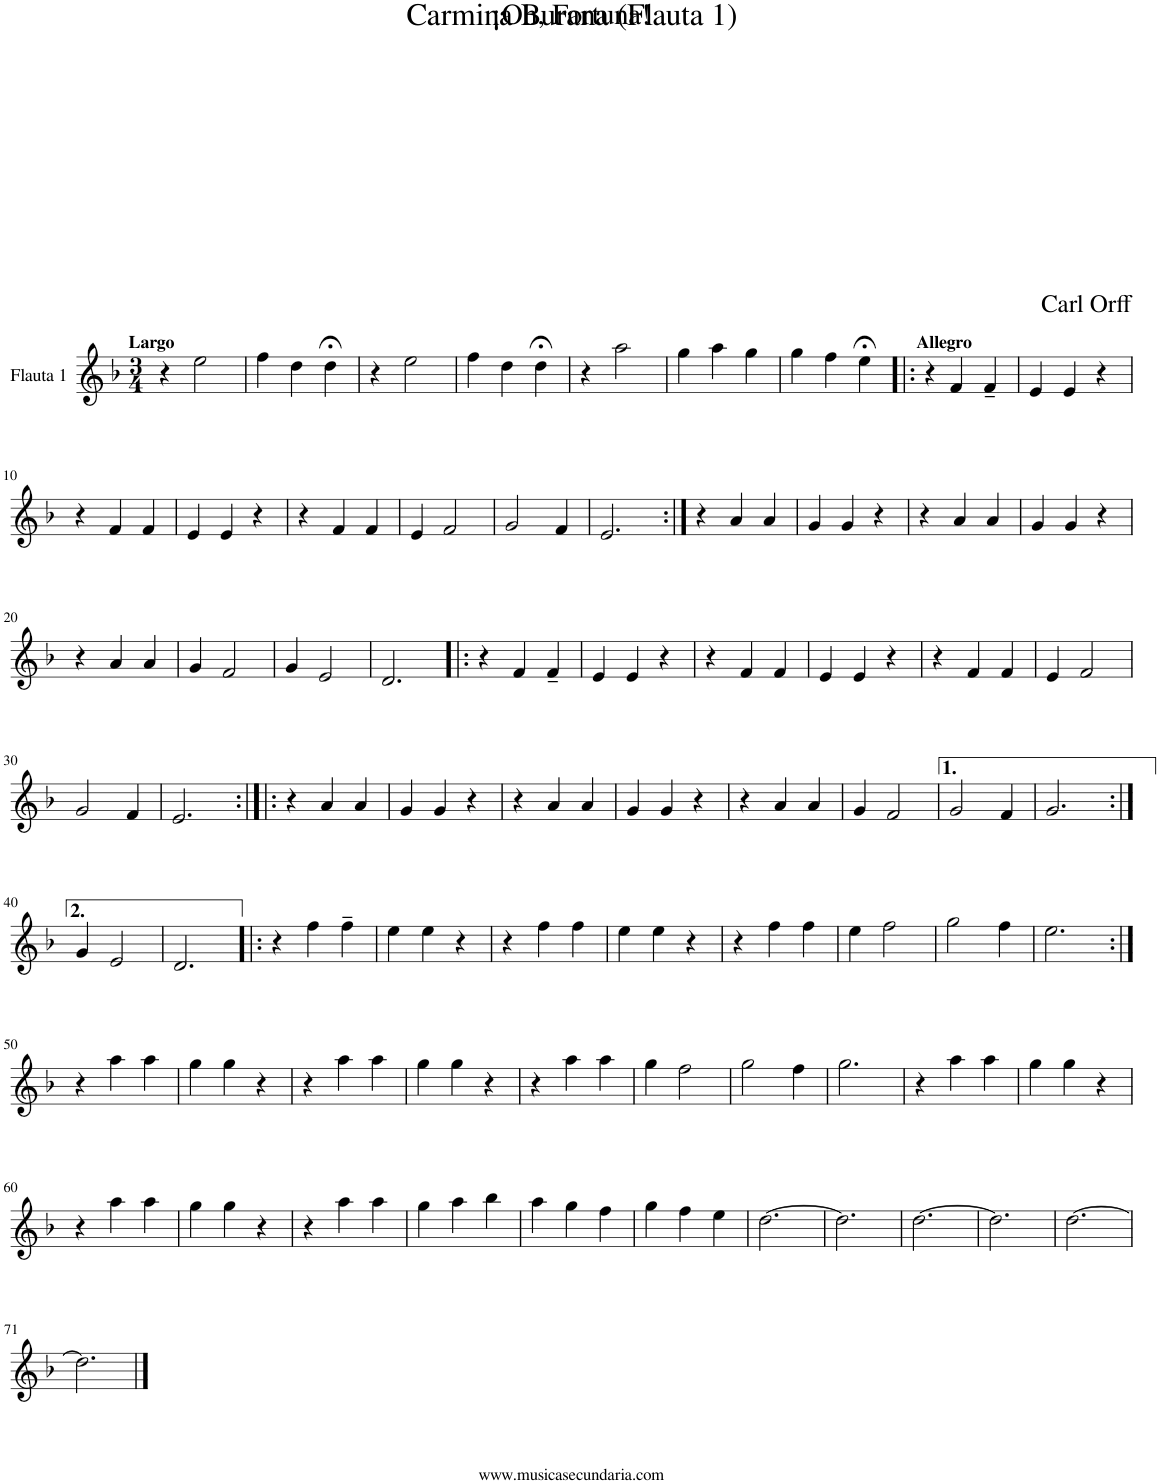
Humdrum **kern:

**kern
*part1
*staff1
*I"Flauta 1
*I'Fl
*clefG2
*k[b-]
*M3/4
=1
!LO:TX:a:B:t=Largo
4r
2ee\
=2
4ff\
4dd\
4dd;<\
=3
4r
2ee\
=4
4ff\
4dd\
4dd;<\
=5
4r
2aa\
=6
4gg\
4aa\
4gg\
=7
4gg\
4ff\
4ee;<\
=8!|:
!LO:TX:a:B:t=Allegro
4r
4f/
4f~/
=9
4e/
4e/
4r
!!LO:LB:g=z
=10
4r
4f/
4f/
=11
4e/
4e/
4r
=12
4r
4f/
4f/
=13
4e/
2f/
=14
2g/
4f/
=15
2.e/
=16:|!
4r
4a/
4a/
=17
4g/
4g/
4r
=18
4r
4a/
4a/
=19
4g/
4g/
4r
!!LO:LB:g=z
=20
4r
4a/
4a/
=21
4g/
2f/
=22
4g/
2e/
=23
2.d/
=24!|:
4r
4f/
4f~/
=25
4e/
4e/
4r
=26
4r
4f/
4f/
=27
4e/
4e/
4r
=28
4r
4f/
4f/
=29
4e/
2f/
!!LO:LB:g=z
=30
2g/
4f/
=31
2.e/
=32:|!|:
4r
4a/
4a/
=33
4g/
4g/
4r
=34
4r
4a/
4a/
=35
4g/
4g/
4r
=36
4r
4a/
4a/
=37
4g/
2f/
=38
2g/
4f/
=39
2.g/
!!LO:LB:g=z
=40:|!
4g/
2e/
=41
2.d/
=42!|:
4r
4ff\
4ff~\
=43
4ee\
4ee\
4r
=44
4r
4ff\
4ff\
=45
4ee\
4ee\
4r
=46
4r
4ff\
4ff\
=47
4ee\
2ff\
=48
2gg\
4ff\
=49
2.ee\
!!LO:LB:g=z
=50:|!
4r
4aa\
4aa\
=51
4gg\
4gg\
4r
=52
4r
4aa\
4aa\
=53
4gg\
4gg\
4r
=54
4r
4aa\
4aa\
=55
4gg\
2ff\
=56
2gg\
4ff\
=57
2.gg\
=58
4r
4aa\
4aa\
=59
4gg\
4gg\
4r
!!LO:LB:g=z
=60
4r
4aa\
4aa\
=61
4gg\
4gg\
4r
=62
4r
4aa\
4aa\
=63
4gg\
4aa\
4bb-\
=64
4aa\
4gg\
4ff\
=65
4gg\
4ff\
4ee\
=66
[2.dd\
=67
2.dd\]
=68
[2.dd\
=69
2.dd\]
=70
[2.dd\
!!LO:LB:g=z
=71
2.dd\]
==
*-
